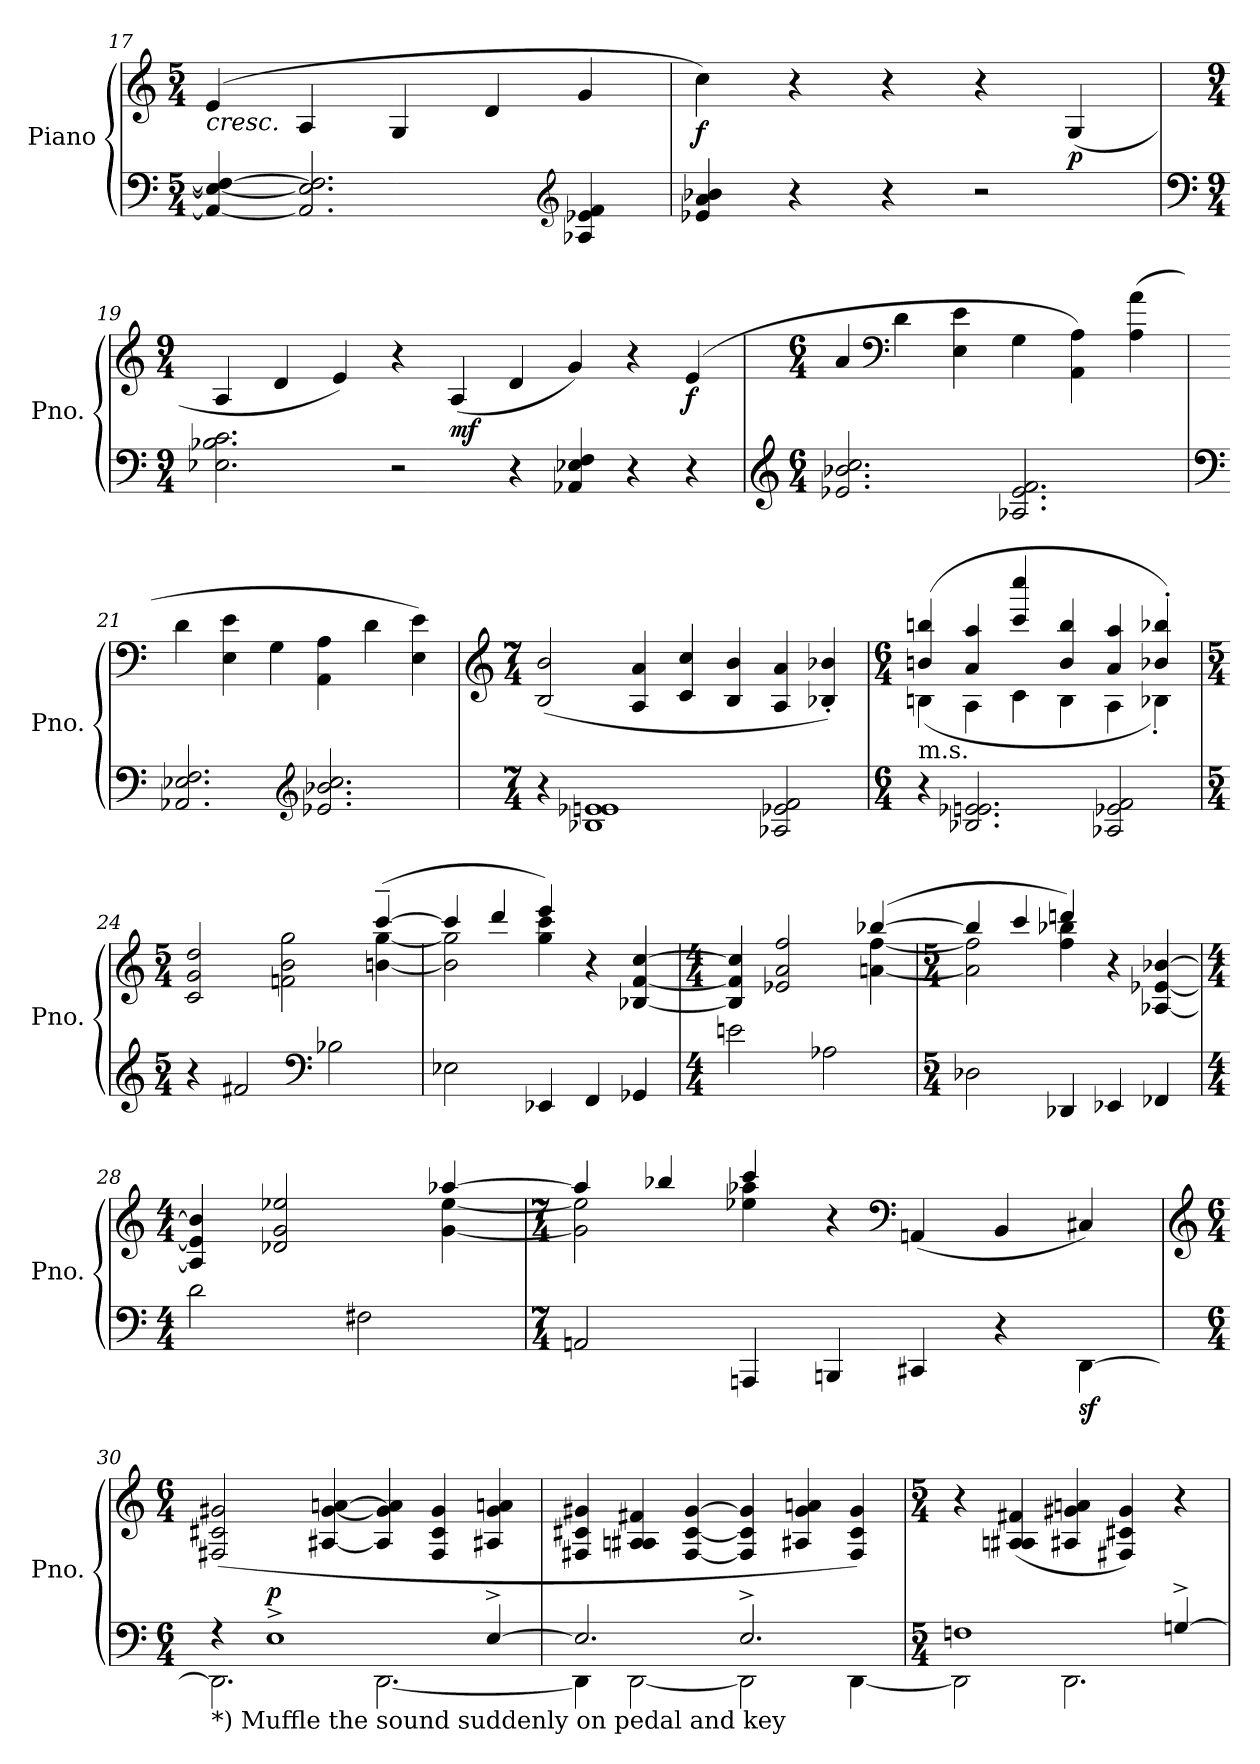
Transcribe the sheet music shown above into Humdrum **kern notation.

**kern	**kern	**dynam
*part1	*part1	*part1
*staff2	*staff1	*staff1/2
*I"Piano	*	*
*I'Pno.	*	*
*clefF4	*clefG2	*
*k[]	*k[]	*
*M5/4	*M5/4	*
=17	=17	=17
!	!	!LO:HP:b
4AA-/_ 4E-/_ 4F/_	(<4e/	<
2.AA-/] 2.E-/] 2.F/]	4A/	.
.	4G/	.
.	4d/	.
*clefG2	*	*
4A-X/ 4e-X/ 4f/	4g/	.
!!LO:LB:g=z
=18	=18	=18
*k[]	*k[]	*
!	!	!LO:DY:b
4e-X/ 4a/ 4b-X/	4cc\)	f
4r	4r	.
4r	4r	.
2r	4r	.
!	!	!LO:DY:b
.	(<4G/	p
=19	=19	=19
*clefF4	*	*
*k[]	*k[]	*
*M9/4	*M9/4	*
2.E-X\ 2.B-X\ 2.c\	4A/	.
.	4d/	.
.	4e/)	.
2r	4r	.
!	!	!LO:DY:b
.	(<4A/	mf
4r	4d/	.
4AA-X/ 4E-X/ 4F/	4g/)	.
4r	4r	.
!	!	!LO:DY:b
4r	(<4e/	f
=20	=20	=20
*clefG2	*	*
*k[]	*k[]	*
*M6/4	*M6/4	*
2.e-X/ 2.b-X/ 2.cc/	4a/	.
*	*clefF4	*
.	4d\	.
.	4E\ 4e\	.
2.A-X/ 2.e-/ 2.f/	4G\	.
.	4AA\ 4A\)	.
.	(>4A\ 4a\	.
=21	=21	=21
*clefF4	*	*
*k[]	*k[]	*
2.AA-X/ 2.E-X/ 2.F/	4d\	.
.	4E\ 4e\	.
.	4G\	.
*clefG2	*	*
2.e-X/ 2.b-X/ 2.cc/	4AA\ 4A\	.
.	4d\	.
.	4E\ 4e\)	.
!!LO:PB:g=z
=22	=22	=22
*	*clefG2	*
*k[]	*k[]	*
*M7/4	*M7/4	*
4r	(<2B/ 2b/	.
1B-X 1e-X 1en	.	.
.	4A/ 4a/	.
.	4c/ 4cc/	.
.	4B/ 4b/	.
2A-X/ 2e-X/ 2f/	4A/ 4a/	.
.	4B-X/' 4b-X/')	.
=23	=23	=23
*k[]	*k[]	*
*M6/4	*M6/4	*
*	*^	*
!	!LO:TX:b:t=m.s.	!	!
4r	(>4bn/ 4bbn/	(<4Bn\	.
2.B-X/ 2.e-X/ 2.en/	4a/ 4aa/	4A\	.
.	4ccc/ 4cccc/	4c\	.
.	4b/ 4bb/	4B\	.
2A-X/ 2e-X/ 2f/	4a/ 4aa/	4A\	.
.	4b-X/' 4bb-X/')	4B-X'\)	.
=24	=24	=24	=24
*k[]	*k[]	*	*
*M5/4	*M5/4	*	*
!	!	!	!LO:DY:b
!	!	!	!LO:DY:n=1:b
4r	2c/ 2g/ 2dd/	1ryy	other-dynamics f
2f#X/	.	.	.
.	2fn\ 2b\ 2gg\	.	.
*clefF4	*	*	*
2B-X\	.	.	.
.	(>[4ccc~/	[4bn\ [4gg\	.
=25	=25	=25	=25
*k[]	*k[]	*	*
2E-X\	4ccc/]	2b\] 2gg\]	.
.	4ddd/	.	.
4EE-X/	4eee/)	4gg\ 4ccc\	.
4FF/	4r	2ryy	.
4GG-X/	[4B-X/ [4f/ [4cc/	.	.
!!LO:LB:g=z	!!
=26	=26	=26	=26
*k[]	*k[]	*	*
*M4/4	*M4/4	*	*
2en\	4B-/] 4f/] 4cc/]	2.ryy	.
.	2e-X/ 2a/ 2ff/	.	.
2A-X\	.	.	.
.	(>[4bb-X/	[4an\ [4ff\	.
=27	=27	=27	=27
*k[]	*k[]	*	*
*M5/4	*M5/4	*	*
2D-X\	4bb-/]	2a\] 2ff\]	.
.	4ccc/	.	.
4DD-X/	4dddn/)	4ff\ 4bb-X\	.
4EE-X/	4r	2ryy	.
4FF-X/	[4A-X/ [4e-X/ [4b-X/	.	.
=28	=28	=28	=28
*k[]	*k[]	*	*
*M4/4	*M4/4	*	*
2d\	4A-/] 4e-/] 4b-/]	2.ryy	.
.	2d-X/ 2g/ 2ee-X/	.	.
2F#X\	.	.	.
.	[4aa-X/	[4g\ [4ee-\	.
=29	=29	=29	=29
*k[]	*k[]	*	*
*M7/4	*M7/4	*	*
*^	*	*	*
2AAn/	1.ryy	4aa-/]	2g\] 2ee-\]	.
.	.	4bb-X/	.	.
4AAAn/	.	4ccc/	4ee-X\ 4aa-X\	.
4BBBn/	.	4r	1ryy	.
*	*	*clefF4	*	*
4CC#X/	.	(<4AAn/	.	.
4r	.	4BB/	.	[
!	!	!	!	!LO:DY:b=2
4ryy	[4DD\	4C#X/)	.	sf
*	*	*v	*v	*
!!LO:LB:g=z
=30	=30	=30	=30
*	*	*clefG2	*
*k[]	*	*k[]	*
*M6/4	*	*M6/4	*
!LO:TX:b:t=*) Muffle the sound suddenly on pedal and key	!	!	!
!	!	!	!LO:DY:b=2
!	!	!	!LO:DY:n=1:b=2
!	!	!	!LO:DY:n=2:b
4r	2.DD\]	(>2F#X/ 2c#X/ 2g#X/	p other-dynamics p
!	!	!	!LO:DY:n=3:a=2
1E^	.	.	p
.	.	[4A#X/ [4g#/ [4an/	.
.	[2.DD\	4A#/] 4g#/] 4a/]	.
.	.	4F#/ 4c#/ 4g#/	.
[4E^/	.	4A#X/ 4g#/ 4an/	.
=31	=31	=31	=31
*k[]	*	*k[]	*
2.E/]	4DD\]	4F#X/ 4c#X/ 4g#X/	.
.	[2DD\	4An/ 4A#X/ 4f#X/	.
.	.	[4F#/ [4c#/ [4g#/	.
2.E^/	2DD\]	4F#/] 4c#/] 4g#/]	.
.	.	4A#X/ 4g#/ 4an/	.
.	[4DD\	4F#/ 4c#/ 4g#/)	.
=32	=32	=32	=32
*k[]	*	*k[]	*
*M5/4	*	*M5/4	*
1Fn	2DD\]	4r	.
.	.	(<4An/ 4A#X/ 4f#X/	.
.	2.DD\	4A#X/ 4g#X/ 4an/	.
.	.	4F#X/ 4c#X/ 4g#/)	.
[4Gn^/	.	4r	.
*v	*v	*	*
=	=	=
*-	*-	*-
